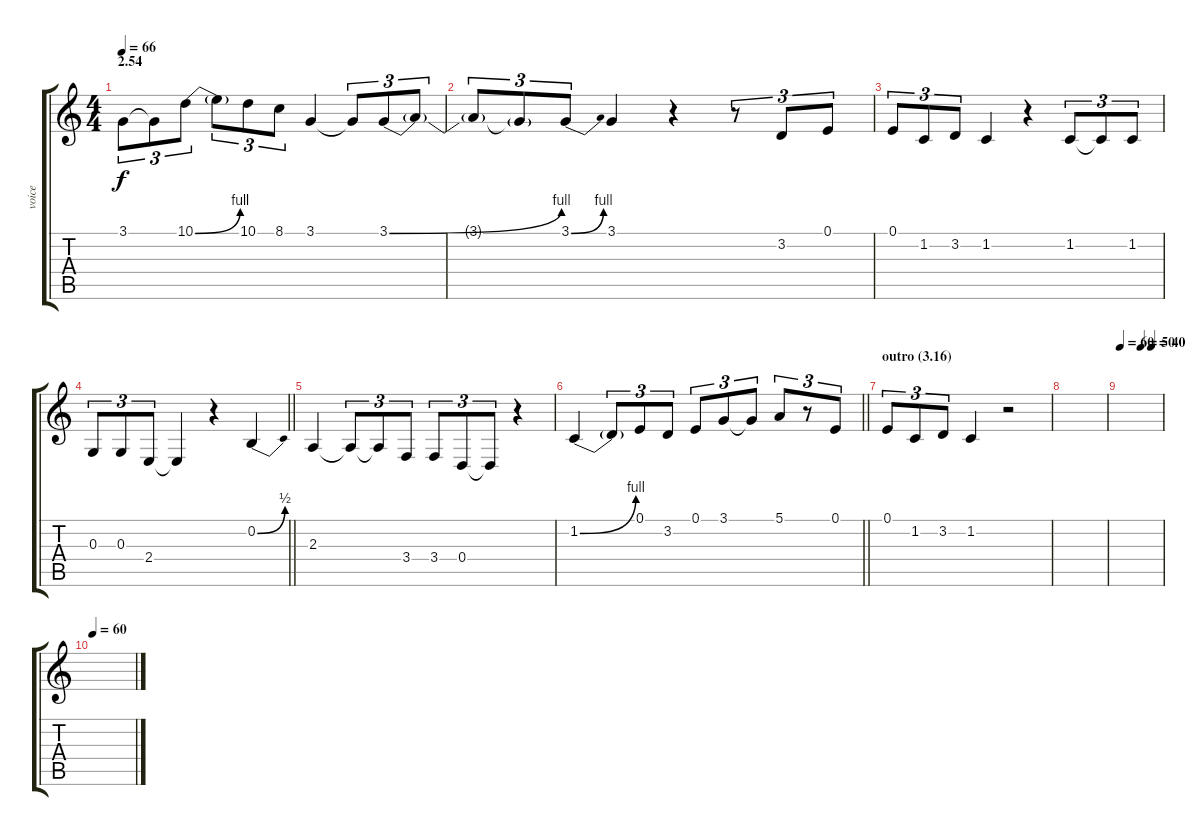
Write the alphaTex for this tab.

\track ("voice" "voice") {instrument clarinet}
\staff {score tabs}
\tuning (E4 B3 G3 D3 A2 E2) {hide}
\ts (4 4)
\section ("" "2.54")
\tempo 66
\clef g2
\ks c
3.1.8{tu (3 2) dy f} 3.1{t}.8{tu (3 2)} 10.1{be (bend 0 0 60 4)}.8{tu (3 2)} 10.1{t}.8{tu (3 2)} 10.1.8{tu (3 2)} 8.1.8{tu (3 2)} 3.1.4 3.1{t}.8{tu (3 2)} 3.1{be (bend 0 0 60 4)}.8{tu (3 2)} 3.1{t}.8{tu (3 2)} |
3.1{t}.8{tu (3 2)} 3.1{t}.8{tu (3 2)} 3.1{be (bend 0 0 60 4)}.8{tu (3 2)} 3.1.4 r.4 r.8{tu (3 2)} 3.2.8{tu (3 2)} 0.1.8{tu (3 2)} |
0.1.8{tu (3 2)} 1.2.8{tu (3 2)} 3.2.8{tu (3 2)} 1.2.4 r.4 1.2.8{tu (3 2)} 1.2{t}.8{tu (3 2)} 1.2.8{tu (3 2)} |
\barLineRight lightlight
0.3.8{tu (3 2)} 0.3.8{tu (3 2)} 2.4.8{tu (3 2)} 2.4{t}.4 r.4 0.2{be (bend 0 0 60 2)}.4 |
2.3.4 2.3{t}.8{tu (3 2)} 2.3{t}.8{tu (3 2)} 3.4.8{tu (3 2)} 3.4.8{tu (3 2)} 0.4.8{tu (3 2)} 0.4{t}.8{tu (3 2)} r.4 |
\barLineRight lightlight
1.2{be (bend 0 0 60 4)}.4 1.2{t}.8{tu (3 2)} 0.1.8{tu (3 2)} 3.2.8{tu (3 2)} 0.1.8{tu (3 2)} 3.1.8{tu (3 2)} 3.1{t}.8{tu (3 2)} 5.1.8{tu (3 2)} r.8{tu (3 2)} 0.1.8{tu (3 2)} |
\section ("" "outro (3.16)")
0.1.8{tu (3 2)} 1.2.8{tu (3 2)} 3.2.8{tu (3 2)} 1.2.4 r.2 |
|
\tempo 60
\tempo (50 0.5)
\tempo (40 0.75)
|
\tempo 60
